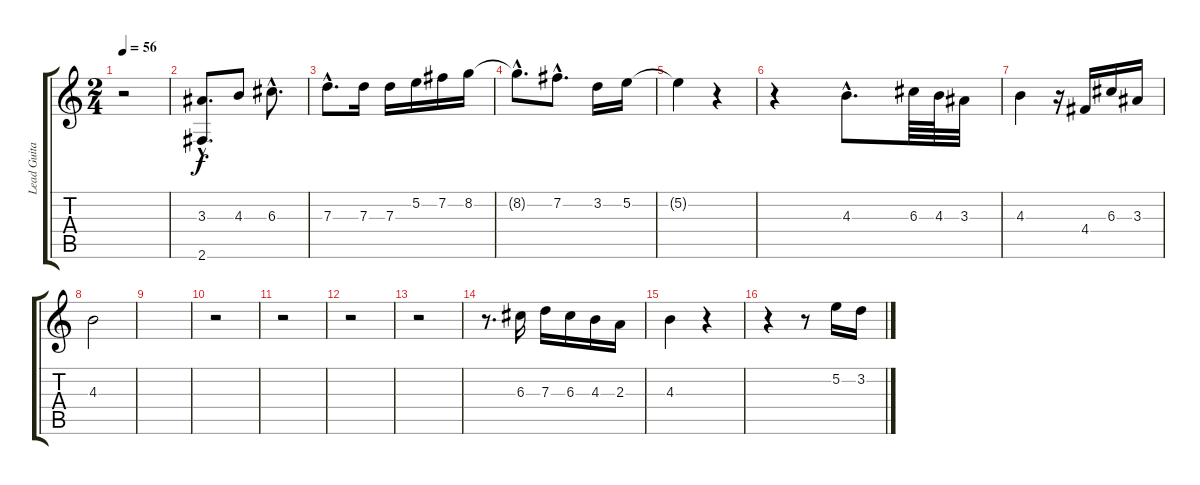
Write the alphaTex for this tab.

\track ("Lead Guitar" "Lead Guita") {instrument acousticguitarnylon}
\staff {score tabs}
\tuning (E4 B3 G3 D3 A2 E2) {hide}
\ts (2 4)
\tempo 56
\clef g2
\ks c
r.2{dy f instrument acousticguitarnylon} |
(3.3{hac} 2.6{hac}).8{d} 4.3.8 6.3{hac}.8{d} |
7.3{hac}.8{d} 7.3.16 7.3.16 5.2.16 7.2.16 8.2.16 |
8.2{hac t}.8{d} 7.2{hac}.8{d} 3.2.16 5.2.16 |
5.2{t}.4 r.4 |
r.4 4.3{hac}.8{d} 6.3.64 4.3.64 3.3.32 |
4.3.4 r.16 4.4.16 6.3.16 3.3.16 |
4.3.2 |
|
r.2 |
r.2 |
r.2 |
r.2 |
r.8{d} 6.3.16 7.3.16 6.3.16 4.3.16 2.3.16 |
4.3.4 r.4 |
r.4 r.8 5.2.16 3.2.16
